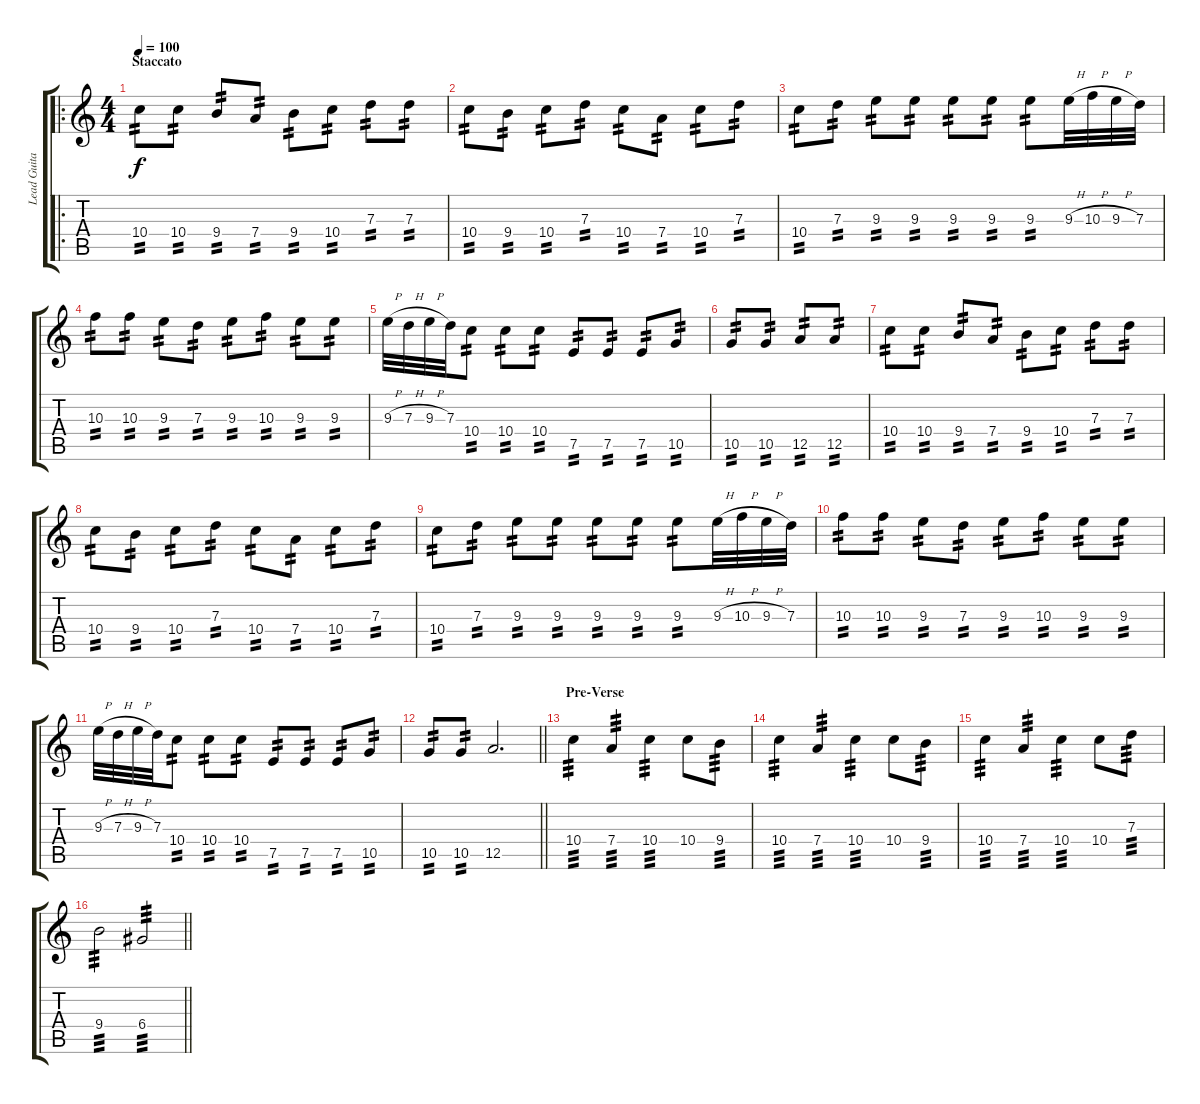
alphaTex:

\track ("Lead Guitar" "Lead Guita") {instrument overdrivenguitar}
\staff {score tabs}
\tuning (E4 B3 G3 D3 A2 E2) {hide}
\ro
\ts (4 4)
\section ("" "Staccato")
\tempo 100
\clef g2
\ks c
10.4.8{tp 2 dy f} 10.4.8{tp 2} 9.4.8{tp 2} 7.4.8{tp 2} 9.4.8{tp 2} 10.4.8{tp 2} 7.3.8{tp 2} 7.3.8{tp 2} |
10.4.8{tp 2} 9.4.8{tp 2} 10.4.8{tp 2} 7.3.8{tp 2} 10.4.8{tp 2} 7.4.8{tp 2} 10.4.8{tp 2} 7.3.8{tp 2} |
10.4.8{tp 2} 7.3.8{tp 2} 9.3.8{tp 2} 9.3.8{tp 2} 9.3.8{tp 2} 9.3.8{tp 2} 9.3.8{tp 2} 9.3{h}.32 10.3{h}.32 9.3{h}.32 7.3.32 |
10.3.8{tp 2} 10.3.8{tp 2} 9.3.8{tp 2} 7.3.8{tp 2} 9.3.8{tp 2} 10.3.8{tp 2} 9.3.8{tp 2} 9.3.8{tp 2} |
9.3{h}.32 7.3{h}.32 9.3{h}.32 7.3.32 10.4.8{tp 2} 10.4.8{tp 2} 10.4.8{tp 2} 7.5.8{tp 2} 7.5.8{tp 2} 7.5.8{tp 2} 10.5.8{tp 2} |
10.5.8{tp 2} 10.5.8{tp 2} 12.5.8{tp 2} 12.5.8{tp 2} |
10.4.8{tp 2} 10.4.8{tp 2} 9.4.8{tp 2} 7.4.8{tp 2} 9.4.8{tp 2} 10.4.8{tp 2} 7.3.8{tp 2} 7.3.8{tp 2} |
10.4.8{tp 2} 9.4.8{tp 2} 10.4.8{tp 2} 7.3.8{tp 2} 10.4.8{tp 2} 7.4.8{tp 2} 10.4.8{tp 2} 7.3.8{tp 2} |
10.4.8{tp 2} 7.3.8{tp 2} 9.3.8{tp 2} 9.3.8{tp 2} 9.3.8{tp 2} 9.3.8{tp 2} 9.3.8{tp 2} 9.3{h}.32 10.3{h}.32 9.3{h}.32 7.3.32 |
10.3.8{tp 2} 10.3.8{tp 2} 9.3.8{tp 2} 7.3.8{tp 2} 9.3.8{tp 2} 10.3.8{tp 2} 9.3.8{tp 2} 9.3.8{tp 2} |
9.3{h}.32 7.3{h}.32 9.3{h}.32 7.3.32 10.4.8{tp 2} 10.4.8{tp 2} 10.4.8{tp 2} 7.5.8{tp 2} 7.5.8{tp 2} 7.5.8{tp 2} 10.5.8{tp 2} |
\barLineRight lightlight
10.5.8{tp 2} 10.5.8{tp 2} 12.5.2{d} |
\section ("" "Pre-Verse")
10.4.4{tp 3} 7.4.4{tp 3} 10.4.4{tp 3} 10.4.8 9.4.8{tp 3} |
10.4.4{tp 3} 7.4.4{tp 3} 10.4.4{tp 3} 10.4.8 9.4.8{tp 3} |
10.4.4{tp 3} 7.4.4{tp 3} 10.4.4{tp 3} 10.4.8 7.3.8{tp 3} |
\barLineRight lightlight
9.4.2{tp 3} 6.4.2{tp 3}
